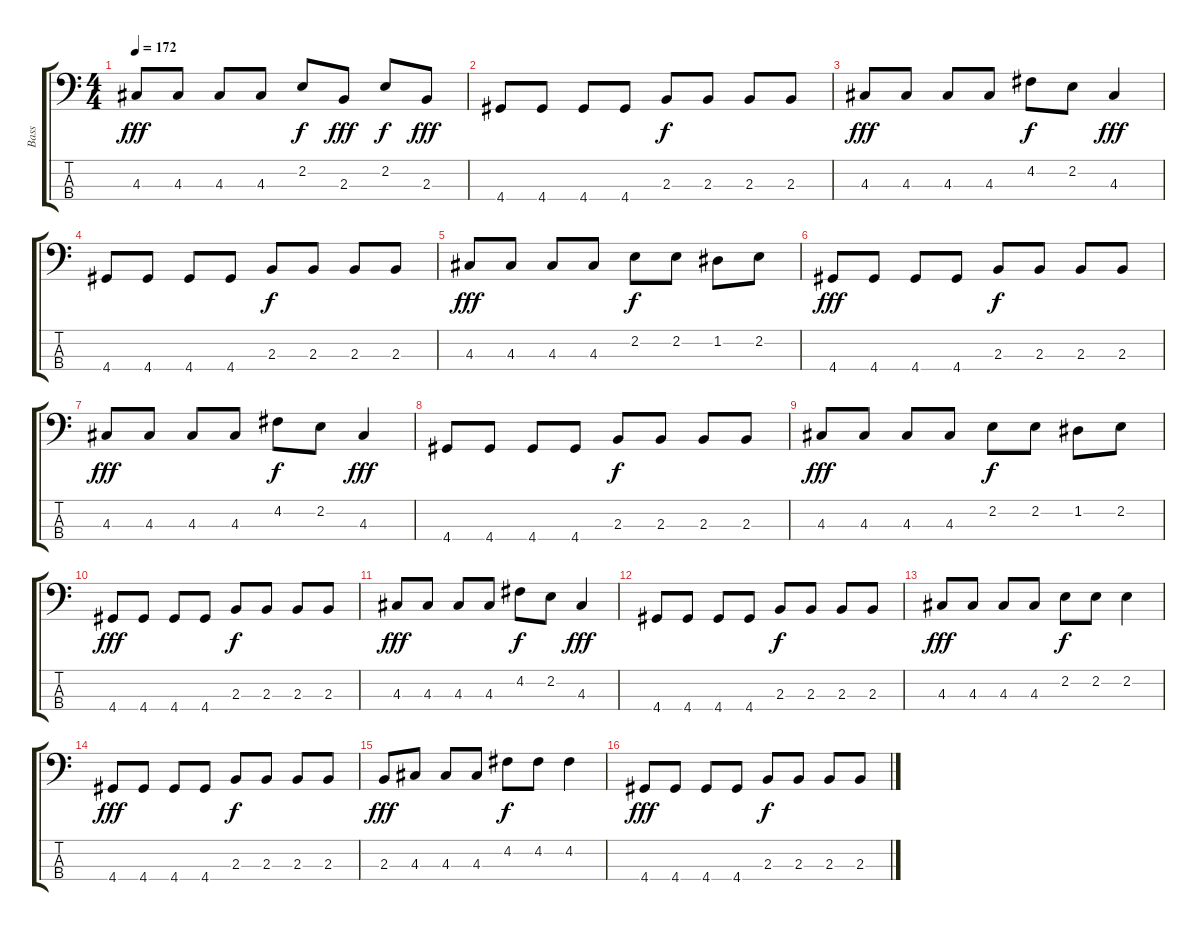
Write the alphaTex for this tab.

\track ("Bass" "Bass") {instrument electricbassfinger}
\staff {score tabs}
\tuning (G2 D2 A1 E1) {hide}
\ts (4 4)
\tempo 172
\clef f4
\ks c
4.3.8{dy fff} 4.3.8 4.3.8 4.3.8 2.2.8{dy f} 2.3.8{dy fff} 2.2.8{dy f} 2.3.8{dy fff} |
4.4.8 4.4.8 4.4.8 4.4.8 2.3.8{dy f} 2.3.8 2.3.8 2.3.8 |
4.3.8{dy fff} 4.3.8 4.3.8 4.3.8 4.2.8{dy f} 2.2.8 4.3.4{dy fff} |
4.4.8 4.4.8 4.4.8 4.4.8 2.3.8{dy f} 2.3.8 2.3.8 2.3.8 |
4.3.8{dy fff} 4.3.8 4.3.8 4.3.8 2.2.8{dy f} 2.2.8 1.2.8 2.2.8 |
4.4.8{dy fff} 4.4.8 4.4.8 4.4.8 2.3.8{dy f} 2.3.8 2.3.8 2.3.8 |
4.3.8{dy fff} 4.3.8 4.3.8 4.3.8 4.2.8{dy f} 2.2.8 4.3.4{dy fff} |
4.4.8 4.4.8 4.4.8 4.4.8 2.3.8{dy f} 2.3.8 2.3.8 2.3.8 |
4.3.8{dy fff} 4.3.8 4.3.8 4.3.8 2.2.8{dy f} 2.2.8 1.2.8 2.2.8 |
4.4.8{dy fff} 4.4.8 4.4.8 4.4.8 2.3.8{dy f} 2.3.8 2.3.8 2.3.8 |
4.3.8{dy fff} 4.3.8 4.3.8 4.3.8 4.2.8{dy f} 2.2.8 4.3.4{dy fff} |
4.4.8 4.4.8 4.4.8 4.4.8 2.3.8{dy f} 2.3.8 2.3.8 2.3.8 |
4.3.8{dy fff} 4.3.8 4.3.8 4.3.8 2.2.8{dy f} 2.2.8 2.2.4 |
4.4.8{dy fff} 4.4.8 4.4.8 4.4.8 2.3.8{dy f} 2.3.8 2.3.8 2.3.8 |
2.3.8{dy fff} 4.3.8 4.3.8 4.3.8 4.2.8{dy f} 4.2.8 4.2.4 |
4.4.8{dy fff} 4.4.8 4.4.8 4.4.8 2.3.8{dy f} 2.3.8 2.3.8 2.3.8
